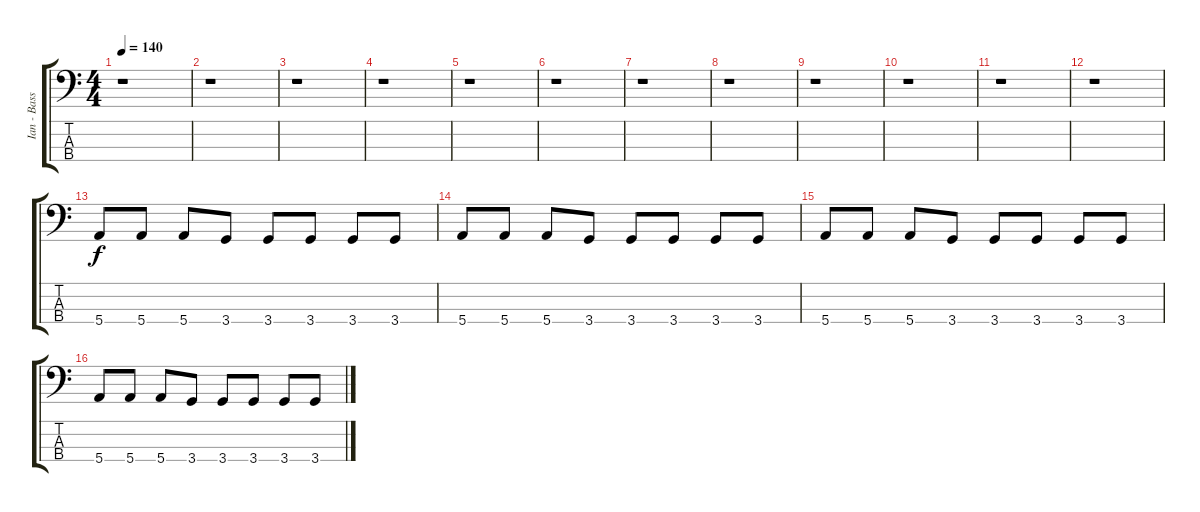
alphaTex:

\track ("Ian - Bass" "Ian - Bass") {instrument electricbasspick}
\staff {score tabs}
\tuning (G2 D2 A1 E1) {hide}
\ts (4 4)
\tempo 140
\clef f4
\ks c
r.1{dy f instrument electricbasspick} |
r.1 |
r.1 |
r.1 |
r.1 |
r.1 |
r.1 |
r.1 |
r.1 |
r.1 |
r.1 |
r.1 |
5.4.8 5.4.8 5.4.8 3.4.8 3.4.8 3.4.8 3.4.8 3.4.8 |
5.4.8 5.4.8 5.4.8 3.4.8 3.4.8 3.4.8 3.4.8 3.4.8 |
5.4.8 5.4.8 5.4.8 3.4.8 3.4.8 3.4.8 3.4.8 3.4.8 |
5.4.8 5.4.8 5.4.8 3.4.8 3.4.8 3.4.8 3.4.8 3.4.8
